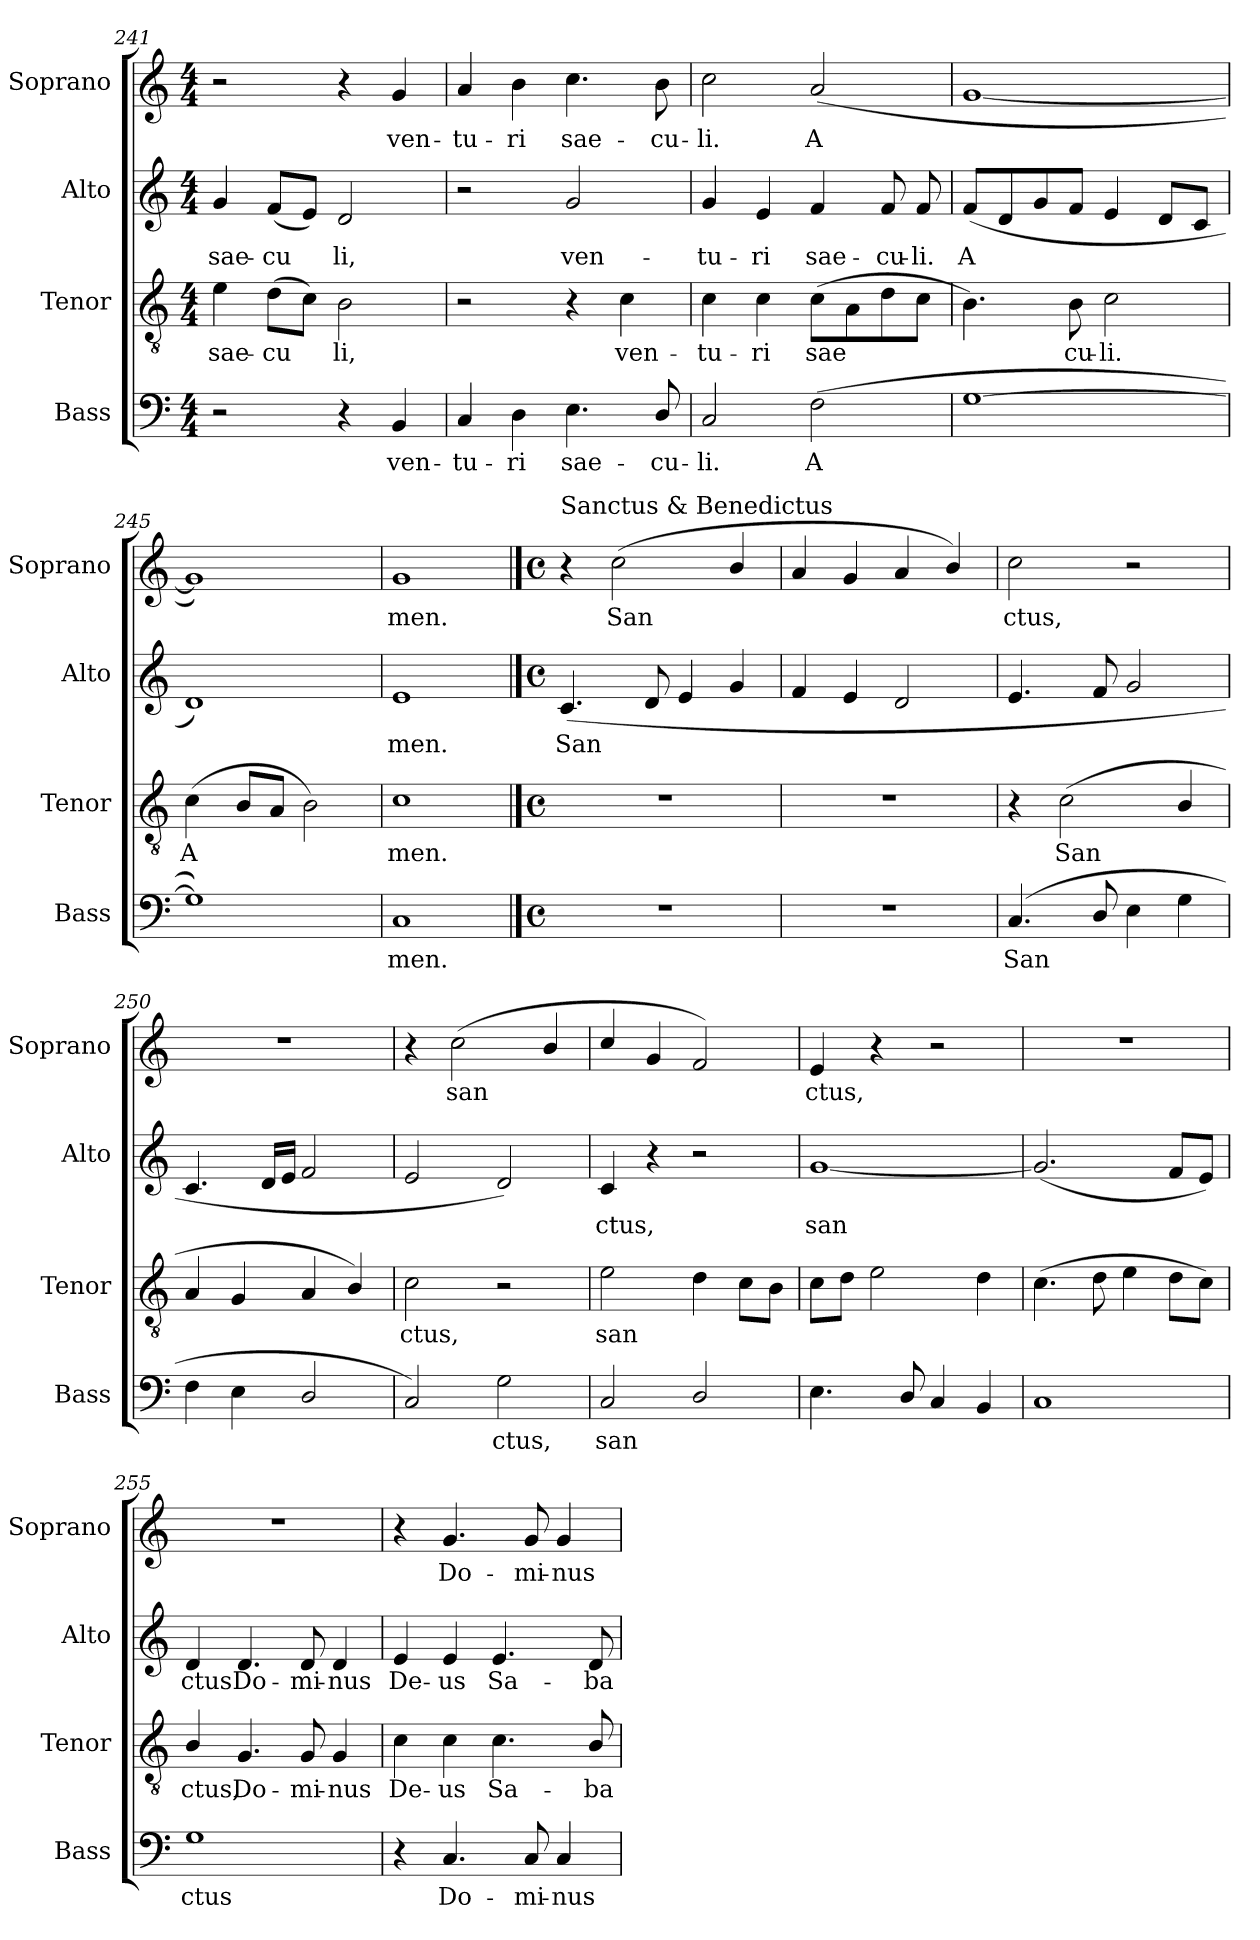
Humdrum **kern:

**kern	**text	**kern	**text	**kern	**text	**kern	**text
*part4	*part4	*part3	*part3	*part2	*part2	*part1	*part1
*staff4	*staff4	*staff3	*staff3	*staff2	*staff2	*staff1	*staff1
*I"Bass	*	*I"Tenor	*	*I"Alto	*	*I"Soprano	*
*I'Bass	*	*I'Tenor	*	*I'Alto	*	*I'Soprano	*
!!LO:LB:g=z
*clefF4	*	*clefGv2	*	*clefG2	*	*clefG2	*
*k[]	*	*k[]	*	*k[]	*	*k[]	*
*C:	*	*C:	*	*C:	*	*C:	*
*M4/4	*	*M4/4	*	*M4/4	*	*M4/4	*
=241	=241	=241	=241	=241	=241	=241	=241
!	!	!	!LO:LY:b	!	!LO:LY:b	!	!
2r	.	4e\	sae-	4g/	sae-	2r	.
!	!	!	!LO:LY:b	!	!LO:LY:b	!	!
.	.	(>8d\L	-cu­	(<8f/L	-cu­	.	.
.	.	8c\J)	.	8e/J)	.	.	.
!	!	!	!LO:LY:b	!	!LO:LY:b	!	!
4r	.	2B\	li,	2d/	li,	4r	.
!	!LO:LY:b	!	!	!	!	!	!LO:LY:b
4BB/	ven-	.	.	.	.	4g/	ven-
=242	=242	=242	=242	=242	=242	=242	=242
!	!LO:LY:b	!	!	!	!	!	!LO:LY:b
4C/	-tu-	2r	.	2r	.	4a/	-tu-
!	!LO:LY:b	!	!	!	!	!	!LO:LY:b
4D\	-ri	.	.	.	.	4b\	-ri
!	!LO:LY:b	!	!	!	!LO:LY:b	!	!LO:LY:b
4.E\	sae-	4r	.	2g/	ven-	4.cc\	sae-
!	!	!	!LO:LY:b	!	!	!	!
.	.	4c\	ven-	.	.	.	.
!	!LO:LY:b	!	!	!	!	!	!LO:LY:b
8D/	-cu-	.	.	.	.	8b\	-cu-
=243	=243	=243	=243	=243	=243	=243	=243
!	!LO:LY:b	!	!LO:LY:b	!	!LO:LY:b	!	!LO:LY:b
2C/	-li.	4c\	-tu-	4g/	-tu-	2cc\	-li.
!	!	!	!LO:LY:b	!	!LO:LY:b	!	!
.	.	4c\	-ri	4e/	-ri	.	.
!	!LO:LY:b	!	!LO:LY:b	!	!LO:LY:b	!	!LO:LY:b
(>2F\	A­	(>8c\L	sae­	4f/	sae-	(<2a/	A­
.	.	8A\	.	.	.	.	.
!	!	!	!	!	!LO:LY:b	!	!
.	.	8d\	.	8f/	-cu-	.	.
!	!	!	!	!	!LO:LY:b	!	!
.	.	8c\J	.	8f/	-li.	.	.
=244	=244	=244	=244	=244	=244	=244	=244
!	!	!	!	!	!LO:LY:b	!	!
[1G	.	4.B\)	.	(<8f/L	A­	[1g	.
.	.	.	.	8d/	.	.	.
.	.	.	.	8g/	.	.	.
!	!	!	!LO:LY:b	!	!	!	!
.	.	8B\	cu-	8f/J	.	.	.
!	!	!	!LO:LY:b	!	!	!	!
.	.	2c\	-li.	4e/	.	.	.
.	.	.	.	8d/L	.	.	.
.	.	.	.	8c/J	.	.	.
=245	=245	=245	=245	=245	=245	=245	=245
!	!	!	!LO:LY:b	!	!	!	!
1G])	.	(>4c\	A­	1d)	.	1g])	.
.	.	8B/L	.	.	.	.	.
.	.	8A/J	.	.	.	.	.
.	.	2B\)	.	.	.	.	.
=246	=246	=246	=246	=246	=246	=246	=246
!	!LO:LY:b	!	!LO:LY:b	!	!LO:LY:b	!	!LO:LY:b
1C	men.	1c	men.	1e	men.	1g	men.
!!LO:LB:g=z
==247	==247	==247	==247	==247	==247	==247	==247
*M4/4	*	*M4/4	*	*M4/4	*	*M4/4	*
*met(c)	*	*met(c)	*	*met(c)	*	*met(c)	*
!	!	!	!	!	!	!LO:TX:a:t=Sanctus & Benedictus	!
!	!	!	!	!	!LO:LY:b	!	!
1r	.	1r	.	(<4.c/	San­	4r	.
!	!	!	!	!	!	!	!LO:LY:b
.	.	.	.	.	.	(<2cc\	San­
.	.	.	.	8d/	.	.	.
.	.	.	.	4e/	.	.	.
.	.	.	.	4g/	.	4b/	.
=248	=248	=248	=248	=248	=248	=248	=248
1r	.	1r	.	4f/	.	4a/	.
.	.	.	.	4e/	.	4g/	.
.	.	.	.	2d/	.	4a/	.
.	.	.	.	.	.	4b/)	.
=249	=249	=249	=249	=249	=249	=249	=249
!	!LO:LY:b	!	!	!	!	!	!LO:LY:b
(<4.C/	San­	4r	.	4.e/	.	2cc\	ctus,
!	!	!	!LO:LY:b	!	!	!	!
.	.	(<2c\	San­	.	.	.	.
8D/	.	.	.	8f/	.	.	.
4E\	.	.	.	2g/	.	2r	.
4G\	.	4B/	.	.	.	.	.
=250	=250	=250	=250	=250	=250	=250	=250
4F\	.	4A/	.	4.c/	.	1r	.
4E\	.	4G/	.	.	.	.	.
.	.	.	.	16d/LL	.	.	.
.	.	.	.	16e/JJ	.	.	.
2D/	.	4A/	.	2f/	.	.	.
.	.	4B/)	.	.	.	.	.
=251	=251	=251	=251	=251	=251	=251	=251
!	!	!	!LO:LY:b	!	!	!	!
2C/)	.	2c\	ctus,	2e/	.	4r	.
!	!	!	!	!	!	!	!LO:LY:b
.	.	.	.	.	.	(<2cc\	san­
!	!LO:LY:b	!	!	!	!	!	!
2G\	ctus,	2r	.	2d/)	.	.	.
.	.	.	.	.	.	4b/	.
=252	=252	=252	=252	=252	=252	=252	=252
!	!LO:LY:b	!	!LO:LY:b	!	!LO:LY:b	!	!
2C/	san­	2e\	san­	4c/	ctus,	4cc/	.
.	.	.	.	4r	.	4g/	.
2D/	.	4d\	.	2r	.	2f/)	.
.	.	8c\L	.	.	.	.	.
.	.	8B\J	.	.	.	.	.
=253	=253	=253	=253	=253	=253	=253	=253
!	!	!	!	!	!LO:LY:b	!	!LO:LY:b
4.E\	.	8c\L	.	[1g	san­	4e/	ctus,
.	.	8d\J	.	.	.	.	.
.	.	2e\	.	.	.	4r	.
8D/	.	.	.	.	.	.	.
4C/	.	.	.	.	.	2r	.
4BB/	.	4d\	.	.	.	.	.
!!LO:LB:g=z
=254	=254	=254	=254	=254	=254	=254	=254
1C	.	(>4.c\	.	(<2.g/]	.	1r	.
.	.	8d\	.	.	.	.	.
.	.	4e\	.	.	.	.	.
.	.	8d\L	.	8f/L	.	.	.
.	.	8c\J)	.	8e/J)	.	.	.
=255	=255	=255	=255	=255	=255	=255	=255
!	!LO:LY:b	!	!LO:LY:b	!	!LO:LY:b	!	!
1G	ctus	4B/	ctus,	4d/	ctus	1r	.
!	!	!	!LO:LY:b	!	!LO:LY:b	!	!
.	.	4.G/	Do-	4.d/	Do-	.	.
!	!	!	!LO:LY:b	!	!LO:LY:b	!	!
.	.	8G/	-mi-	8d/	-mi-	.	.
!	!	!	!LO:LY:b	!	!LO:LY:b	!	!
.	.	4G/	-nus	4d/	-nus	.	.
=256	=256	=256	=256	=256	=256	=256	=256
!	!	!	!LO:LY:b	!	!LO:LY:b	!	!
4r	.	4c\	De-	4e/	De-	4r	.
!	!LO:LY:b	!	!LO:LY:b	!	!LO:LY:b	!	!LO:LY:b
4.C/	Do-	4c\	-us	4e/	-us	4.g/	Do-
!	!	!	!LO:LY:b	!	!LO:LY:b	!	!
.	.	4.c\	Sa-	4.e/	Sa-	.	.
!	!LO:LY:b	!	!	!	!	!	!LO:LY:b
8C/	-mi-	.	.	.	.	8g/	-mi-
!	!LO:LY:b	!	!	!	!	!	!LO:LY:b
4C/	-nus	.	.	.	.	4g/	-nus
!	!	!	!LO:LY:b	!	!LO:LY:b	!	!
.	.	8B/	-ba-	8d/	-ba-	.	.
=	=	=	=	=	=	=	=
*-	*-	*-	*-	*-	*-	*-	*-
